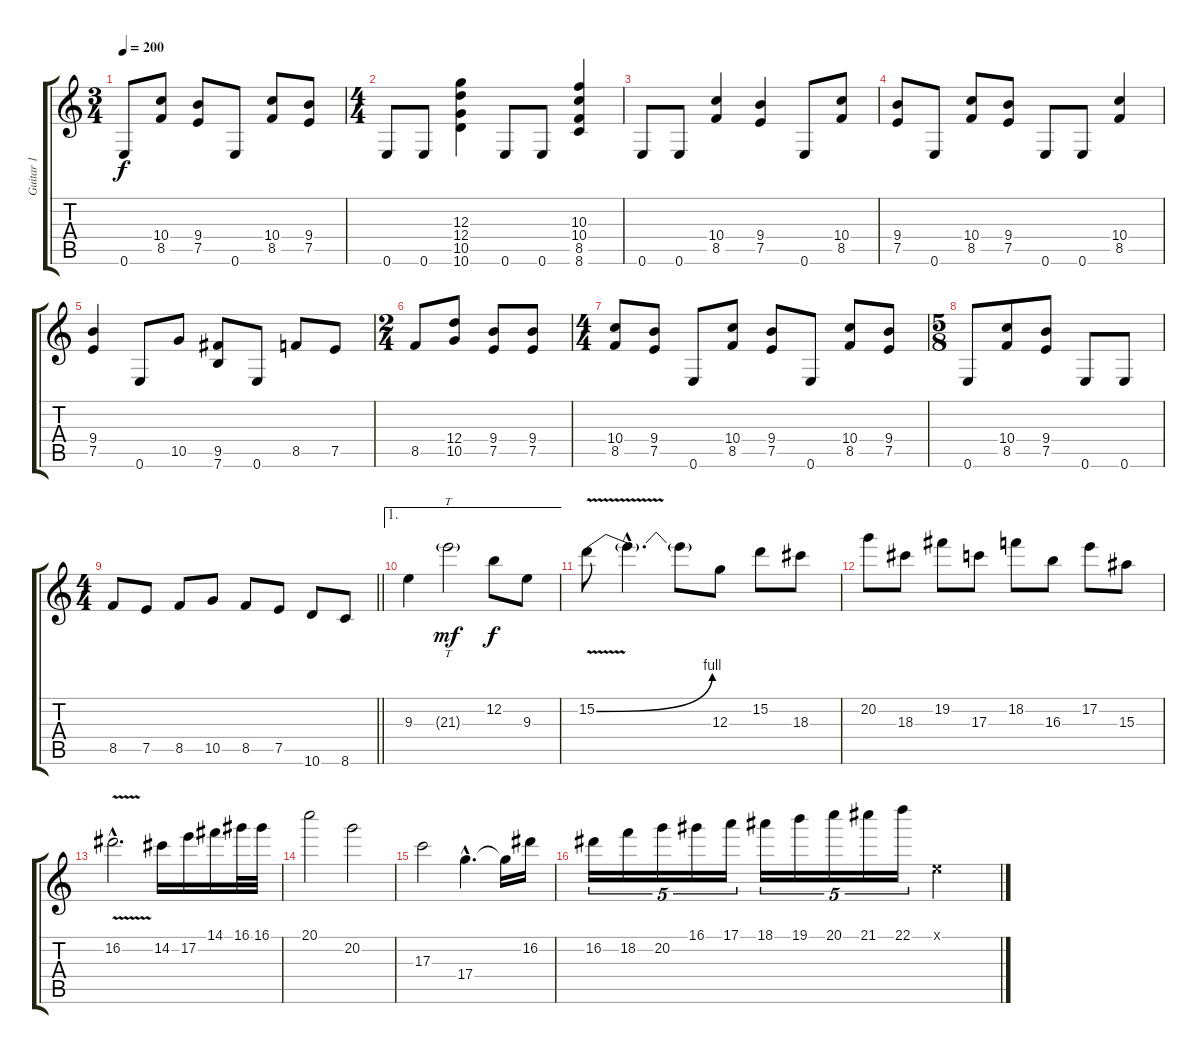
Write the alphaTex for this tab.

\track ("Guitar 1" "Guitar 1") {instrument distortionguitar}
\staff {score tabs}
\tuning (E4 B3 G3 D3 A2 E2) {hide}
\ts (3 4)
\tempo 200
\clef g2
\ks c
0.6.8{dy f} (10.4 8.5).8 (9.4 7.5).8 0.6.8 (10.4 8.5).8 (9.4 7.5).8 |
\ts (4 4)
0.6.8 0.6.8 (12.3 12.4 10.5 10.6).4 0.6.8 0.6.8 (10.3 10.4 8.5 8.6).4 |
0.6.8 0.6.8 (10.4 8.5).4 (9.4 7.5).4 0.6.8 (10.4 8.5).8 |
(9.4 7.5).8 0.6.8 (10.4 8.5).8 (9.4 7.5).8 0.6.8 0.6.8 (10.4 8.5).4 |
(9.4 7.5).4 0.6.8 10.5.8 (9.5 7.6).8 0.6.8 8.5.8 7.5.8 |
\ts (2 4)
8.5.8 (12.4 10.5).8 (9.4 7.5).8 (9.4 7.5).8 |
\ts (4 4)
(10.4 8.5).8 (9.4 7.5).8 0.6.8 (10.4 8.5).8 (9.4 7.5).8 0.6.8 (10.4 8.5).8 (9.4 7.5).8 |
\ts (5 8)
0.6.8 (10.4 8.5).8 (9.4 7.5).8 0.6.8 0.6.8 |
\ts (4 4)
\barLineRight lightlight
8.5.8 7.5.8 8.5.8 10.5.8 8.5.8 7.5.8 10.6.8 8.6.8 |
\ae 1
9.3.4 21.3{g}.2{tt dy mf} 12.2.8{dy f} 9.3.8 |
15.2{be (bend 0 0 60 4) v}.8 15.2{hac t}.4{d} 15.2{t}.8 12.3.8 15.2.8 18.3.8 |
20.2.8 18.3.8 19.2.8 17.3.8 18.2.8 16.3.8 17.2.8 15.3.8 |
16.2{v hac}.2{d} 14.2.16 17.2.16 14.1.16 16.1.32 16.1.32 |
20.1.2 20.2.2 |
17.3.2 17.4{hac}.4{d} 17.4{t}.16 16.2.16 |
16.2.16{tu (5 4)} 18.2.16{tu (5 4)} 20.2.16{tu (5 4)} 16.1.16{tu (5 4)} 17.1.16{tu (5 4)} 18.1.16{tu (5 4)} 19.1.16{tu (5 4)} 20.1.16{tu (5 4)} 21.1.16{tu (5 4)} 22.1.16{tu (5 4)} 0.1{x}.2
